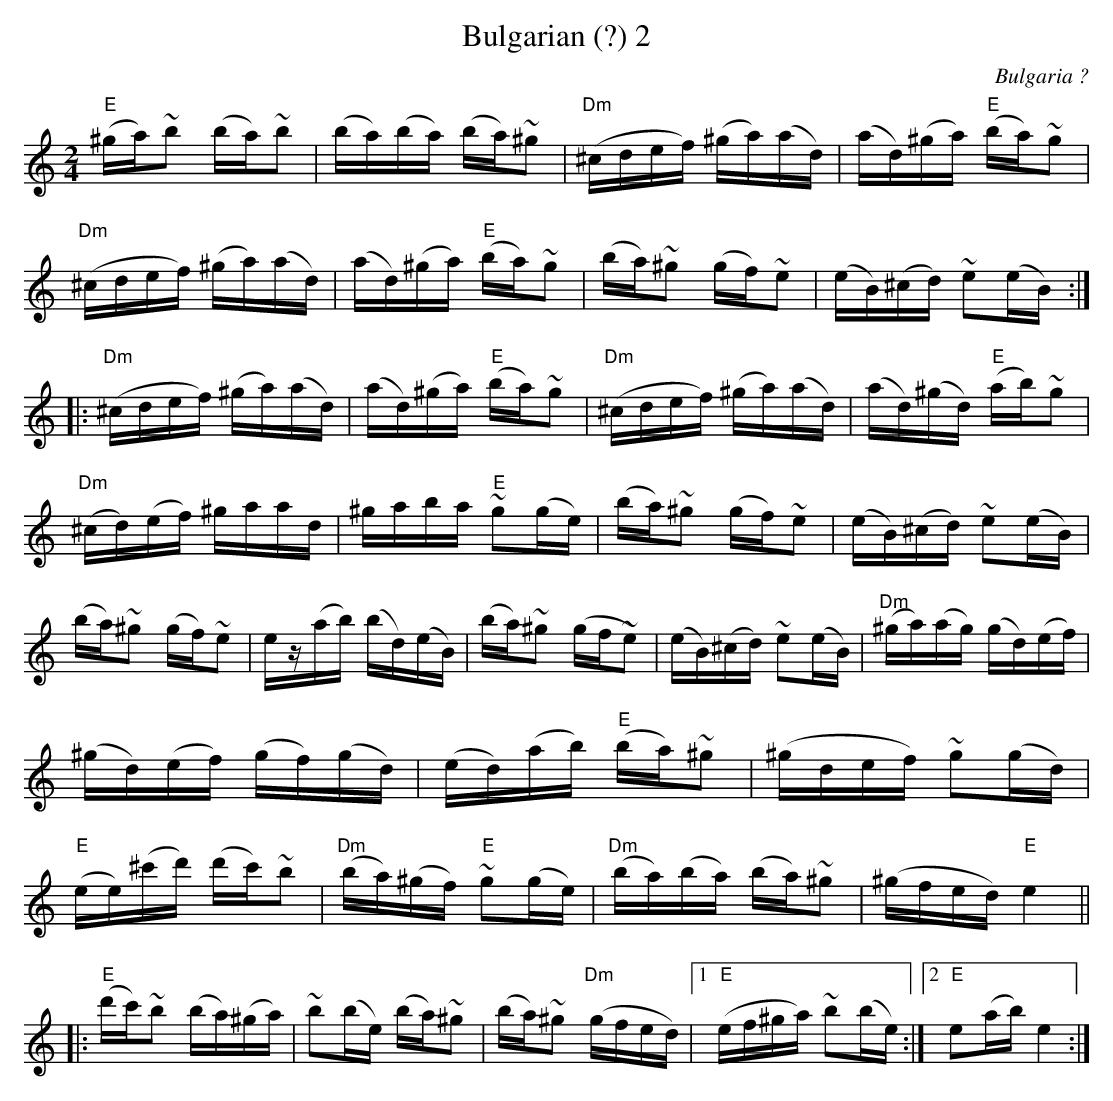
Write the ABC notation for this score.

X:1
T:Bulgarian (?) 2
O:Bulgaria ?
M:2/4
K:C
"E"(^ga)~b2 (ba)~b2|(ba)(ba) (ba)~^g2|\
"Dm"(^cdef) (^ga)(ad)|(ad)(^ga) "E"(ba)~g2|
"Dm"(^cdef) (^ga)(ad)|(ad)(^ga) "E"(ba)~g2|\
(ba)~^g2 (gf)~e2|(eB)(^cd) ~e2(eB) ::
"Dm"(^cdef) (^ga)(ad)|(ad)(^ga) "E"(ba)~g2|\
"Dm"(^cdef) (^ga)(ad)|(ad)(^gd) "E"(ab)~g2|\
"Dm"(^cd)(ef) ^gaad|^gaba "E"~g2(ge)|\
(ba)~^g2 (gf)~e2|(eB)(^cd) ~e2(eB)|\
(ba)~^g2 (gf)~e2|ez(ab) (bd)(eB)|\
(ba)~^g2 (gf~e2)|(eB)(^cd) ~e2(eB)|\
"Dm"(^ga)(ag) (gd)(ef)|(^gd)(ef) (gf)(gd)|\
(ed)(ab) "E"(ba)~^g2|(^gdef) ~g2(gd)|\
"E"(ee)(^c'd') (d'c')~b2|"Dm"(ba)(^gf) "E"~g2(ge)| \
"Dm"(ba)(ba) (ba)~^g2|(^gfed) "E"e4||
|:"E"(d'c')~b2 (ba)(^ga)|~b2(be) (ba)~^g2|\
(ba)~^g2 "Dm"(gfed)\
|1 "E"(ef^ga) ~b2(be) :|2 "E"e2(ab) e4:|
